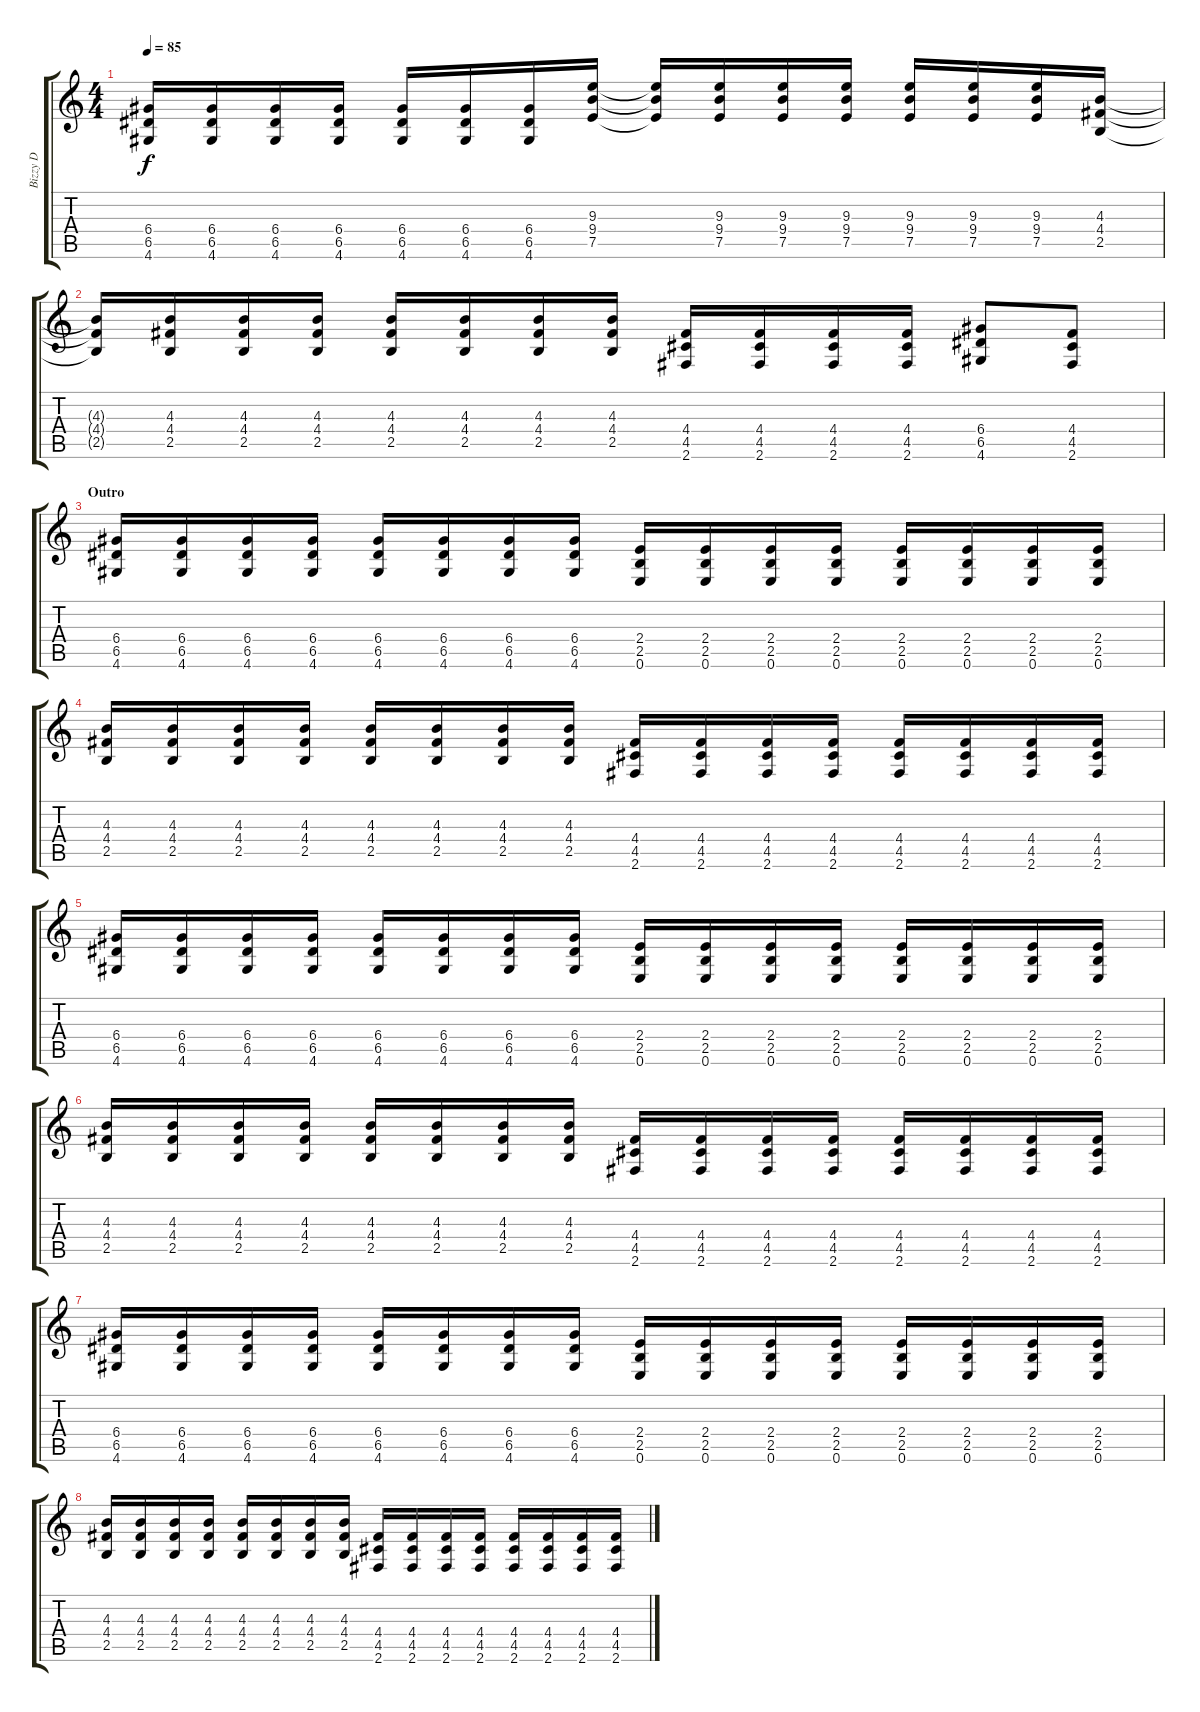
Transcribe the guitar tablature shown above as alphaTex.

\track ("Bizzy D" "Bizzy D") {instrument distortionguitar}
\staff {score tabs}
\tuning (E4 B3 G3 D3 A2 E2) {hide}
\ts (4 4)
\tempo 85
\clef g2
\ks c
(6.4{t} 6.5{t} 4.6{t}).16{dy f} (6.4 6.5 4.6).16 (6.4 6.5 4.6).16 (6.4 6.5 4.6).16 (6.4 6.5 4.6).16 (6.4 6.5 4.6).16 (6.4 6.5 4.6).16 (9.3 9.4 7.5).16 (9.3{t} 9.4{t} 7.5{t}).16 (9.3 9.4 7.5).16 (9.3 9.4 7.5).16 (9.3 9.4 7.5).16 (9.3 9.4 7.5).16 (9.3 9.4 7.5).16 (9.3 9.4 7.5).16 (4.3 4.4 2.5).16 |
(4.3{t} 4.4{t} 2.5{t}).16 (4.3 4.4 2.5).16 (4.3 4.4 2.5).16 (4.3 4.4 2.5).16 (4.3 4.4 2.5).16 (4.3 4.4 2.5).16 (4.3 4.4 2.5).16 (4.3 4.4 2.5).16 (4.4 4.5 2.6).16 (4.4 4.5 2.6).16 (4.4 4.5 2.6).16 (4.4 4.5 2.6).16 (6.4 6.5 4.6).8 (4.4 4.5 2.6).8 |
\section ("" "Outro")
(6.4 6.5 4.6).16 (6.4 6.5 4.6).16 (6.4 6.5 4.6).16 (6.4 6.5 4.6).16 (6.4 6.5 4.6).16 (6.4 6.5 4.6).16 (6.4 6.5 4.6).16 (6.4 6.5 4.6).16 (2.4 2.5 0.6).16 (2.4 2.5 0.6).16 (2.4 2.5 0.6).16 (2.4 2.5 0.6).16 (2.4 2.5 0.6).16 (2.4 2.5 0.6).16 (2.4 2.5 0.6).16 (2.4 2.5 0.6).16 |
(4.3 4.4 2.5).16 (4.3 4.4 2.5).16 (4.3 4.4 2.5).16 (4.3 4.4 2.5).16 (4.3 4.4 2.5).16 (4.3 4.4 2.5).16 (4.3 4.4 2.5).16 (4.3 4.4 2.5).16 (4.4 4.5 2.6).16 (4.4 4.5 2.6).16 (4.4 4.5 2.6).16 (4.4 4.5 2.6).16 (4.4 4.5 2.6).16 (4.4 4.5 2.6).16 (4.4 4.5 2.6).16 (4.4 4.5 2.6).16 |
(6.4 6.5 4.6).16 (6.4 6.5 4.6).16 (6.4 6.5 4.6).16 (6.4 6.5 4.6).16 (6.4 6.5 4.6).16 (6.4 6.5 4.6).16 (6.4 6.5 4.6).16 (6.4 6.5 4.6).16 (2.4 2.5 0.6).16 (2.4 2.5 0.6).16 (2.4 2.5 0.6).16 (2.4 2.5 0.6).16 (2.4 2.5 0.6).16 (2.4 2.5 0.6).16 (2.4 2.5 0.6).16 (2.4 2.5 0.6).16 |
(4.3 4.4 2.5).16 (4.3 4.4 2.5).16 (4.3 4.4 2.5).16 (4.3 4.4 2.5).16 (4.3 4.4 2.5).16 (4.3 4.4 2.5).16 (4.3 4.4 2.5).16 (4.3 4.4 2.5).16 (4.4 4.5 2.6).16 (4.4 4.5 2.6).16 (4.4 4.5 2.6).16 (4.4 4.5 2.6).16 (4.4 4.5 2.6).16 (4.4 4.5 2.6).16 (4.4 4.5 2.6).16 (4.4 4.5 2.6).16 |
(6.4 6.5 4.6).16 (6.4 6.5 4.6).16 (6.4 6.5 4.6).16 (6.4 6.5 4.6).16 (6.4 6.5 4.6).16 (6.4 6.5 4.6).16 (6.4 6.5 4.6).16 (6.4 6.5 4.6).16 (2.4 2.5 0.6).16 (2.4 2.5 0.6).16 (2.4 2.5 0.6).16 (2.4 2.5 0.6).16 (2.4 2.5 0.6).16 (2.4 2.5 0.6).16 (2.4 2.5 0.6).16 (2.4 2.5 0.6).16 |
(4.3 4.4 2.5).16 (4.3 4.4 2.5).16 (4.3 4.4 2.5).16 (4.3 4.4 2.5).16 (4.3 4.4 2.5).16 (4.3 4.4 2.5).16 (4.3 4.4 2.5).16 (4.3 4.4 2.5).16 (4.4 4.5 2.6).16 (4.4 4.5 2.6).16 (4.4 4.5 2.6).16 (4.4 4.5 2.6).16 (4.4 4.5 2.6).16 (4.4 4.5 2.6).16 (4.4 4.5 2.6).16 (4.4 4.5 2.6).16
